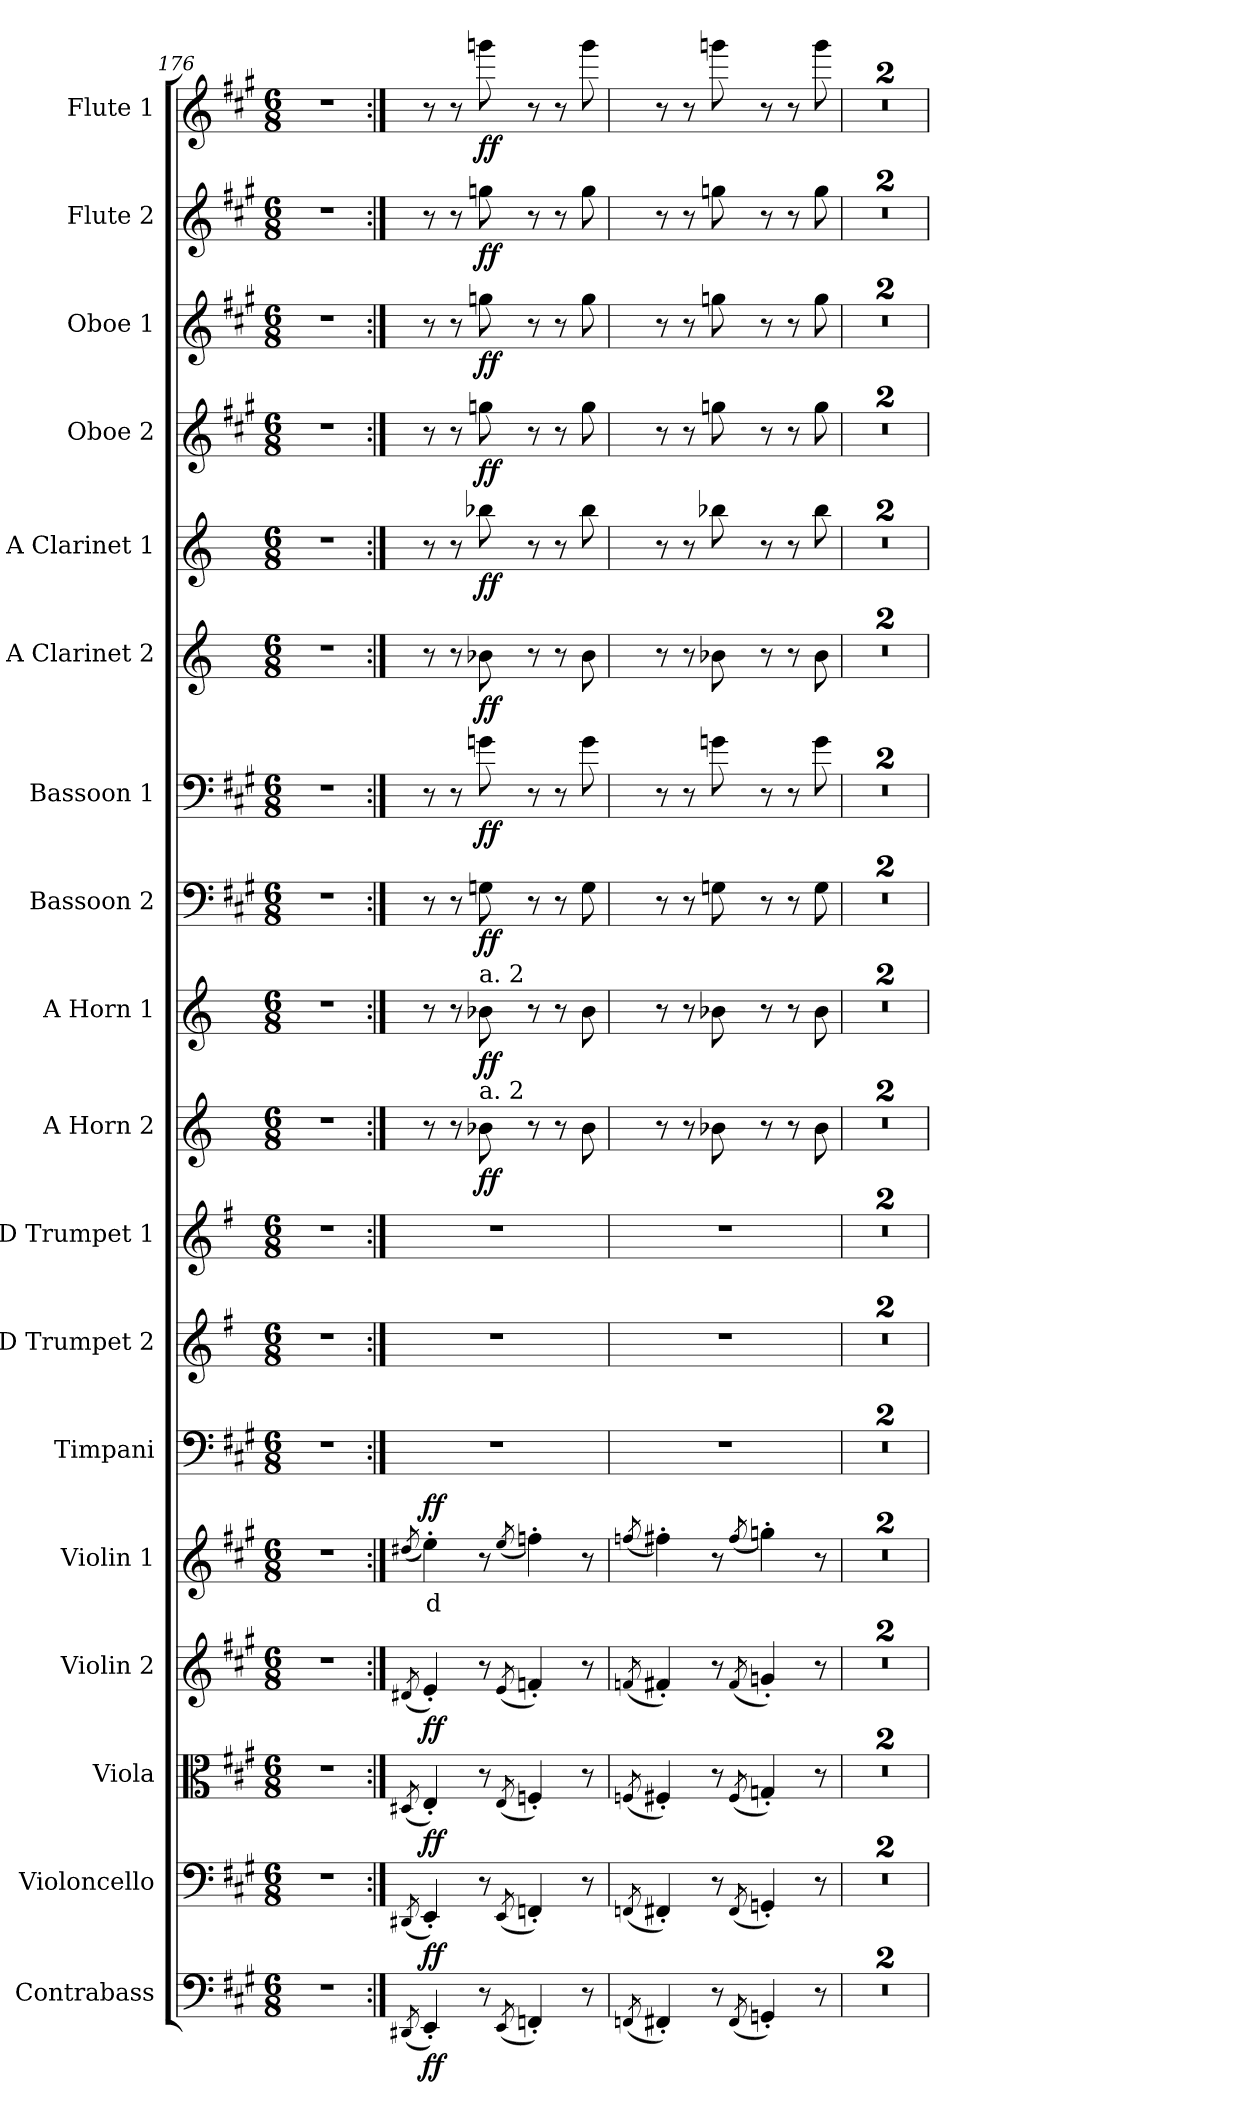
**kern	**dynam	**kern	**dynam	**kern	**dynam	**kern	**dynam	**kern	**text	**dynam	**kern	**kern	**kern	**kern	**dynam	**kern	**dynam	**kern	**dynam	**kern	**dynam	**kern	**dynam	**kern	**dynam	**kern	**dynam	**kern	**dynam	**kern	**dynam	**kern	**dynam
*part18	*part18	*part17	*part17	*part16	*part16	*part15	*part15	*part14	*part14	*part14	*part13	*part12	*part11	*part10	*part10	*part9	*part9	*part8	*part8	*part7	*part7	*part6	*part6	*part5	*part5	*part4	*part4	*part3	*part3	*part2	*part2	*part1	*part1
*staff18	*staff18	*staff17	*staff17	*staff16	*staff16	*staff15	*staff15	*staff14	*staff14	*staff14	*staff13	*staff12	*staff11	*staff10	*staff10	*staff9	*staff9	*staff8	*staff8	*staff7	*staff7	*staff6	*staff6	*staff5	*staff5	*staff4	*staff4	*staff3	*staff3	*staff2	*staff2	*staff1	*staff1
*I"Contrabass	*	*I"Violoncello	*	*I"Viola	*	*I"Violin 2	*	*I"Violin 1	*	*	*I"Timpani	*I"D Trumpet 2	*I"D Trumpet 1	*I"A Horn 2	*	*I"A Horn 1	*	*I"Bassoon 2	*	*I"Bassoon 1	*	*I"A Clarinet 2	*	*I"A Clarinet 1	*	*I"Oboe 2	*	*I"Oboe 1	*	*I"Flute 2	*	*I"Flute 1	*
*I'Cb	*	*I'Vc	*	*I'Vla	*	*I'Vln 2	*	*I'Vln 1	*	*	*I'Timp	*I'Tpt 2	*I'Tpt 1	*I'Hn 2	*	*I'Hn 1	*	*I'Bsn 2	*	*I'Bsn 1	*	*I'Cl 2	*	*I'Cl 1	*	*I'Ob 2	*	*I'Ob 1	*	*I'Fl 2	*	*I'Fl 1	*
*clefF4	*	*clefF4	*	*clefC3	*	*clefG2	*	*clefG2	*	*	*clefF4	*clefG2	*clefG2	*clefG2	*	*clefG2	*	*clefF4	*	*clefF4	*	*clefG2	*	*clefG2	*	*clefG2	*	*clefG2	*	*clefG2	*	*clefG2	*
*ITrd7c12	*	*	*	*	*	*	*	*	*	*	*	*ITrd-1c-2	*ITrd-1c-2	*ITrd2c3	*	*ITrd2c3	*	*	*	*	*	*ITrd2c3	*	*ITrd2c3	*	*	*	*	*	*	*	*	*
*k[f#c#g#]	*	*k[f#c#g#]	*	*k[f#c#g#]	*	*k[f#c#g#]	*	*k[f#c#g#]	*	*	*k[f#c#g#]	*k[f#c#g#]	*k[f#c#g#]	*k[f#c#g#]	*	*k[f#c#g#]	*	*k[f#c#g#]	*	*k[f#c#g#]	*	*k[f#c#g#]	*	*k[f#c#g#]	*	*k[f#c#g#]	*	*k[f#c#g#]	*	*k[f#c#g#]	*	*k[f#c#g#]	*
*M6/8	*	*M6/8	*	*M6/8	*	*M6/8	*	*M6/8	*	*	*M6/8	*M6/8	*M6/8	*M6/8	*	*M6/8	*	*M6/8	*	*M6/8	*	*M6/8	*	*M6/8	*	*M6/8	*	*M6/8	*	*M6/8	*	*M6/8	*
=176	=176	=176	=176	=176	=176	=176	=176	=176	=176	=176	=176	=176	=176	=176	=176	=176	=176	=176	=176	=176	=176	=176	=176	=176	=176	=176	=176	=176	=176	=176	=176	=176	=176
2.r	.	2.r	.	2.r	.	2.r	.	2.r	.	.	2.r	2.r	2.r	2.r	.	2.r	.	2.r	.	2.r	.	2.r	.	2.r	.	2.r	.	2.r	.	2.r	.	2.r	.
=177:|!	=177:|!	=177:|!	=177:|!	=177:|!	=177:|!	=177:|!	=177:|!	=177:|!	=177:|!	=177:|!	=177:|!	=177:|!	=177:|!	=177:|!	=177:|!	=177:|!	=177:|!	=177:|!	=177:|!	=177:|!	=177:|!	=177:|!	=177:|!	=177:|!	=177:|!	=177:|!	=177:|!	=177:|!	=177:|!	=177:|!	=177:|!	=177:|!	=177:|!
(8qDDD#X/	.	(8qDD#X/	.	(8qD#X/	.	(8qd#X/	.	(8qdd#X/	.	.	.	.	.	.	.	.	.	.	.	.	.	.	.	.	.	.	.	.	.	.	.	.	.
!	!LO:DY:b	!	!LO:DY:b	!	!LO:DY:b	!	!LO:DY:b	!	!LO:LY:b:color=#FF0000	!LO:DY:b	!	!	!	!	!	!	!	!	!	!	!	!	!	!	!	!	!	!	!	!	!	!	!
4EEE'/)	ff	4EE'/)	ff	4E'/)	ff	4e'/)	ff	4ee'\)	d	ff	2.r	2.r	2.r	8r	.	8r	.	8r	.	8r	.	8r	.	8r	.	8r	.	8r	.	8r	.	8r	.
.	.	.	.	.	.	.	.	.	.	.	.	.	.	8r	.	8r	.	8r	.	8r	.	8r	.	8r	.	8r	.	8r	.	8r	.	8r	.
!	!	!	!	!	!	!	!	!	!	!	!	!	!	!	!	!LO:TX:a:t=a. 2	!	!	!	!	!	!	!	!	!	!	!	!	!	!	!	!	!
!	!	!	!	!	!	!	!	!	!	!	!	!	!	!LO:TX:a:t=a. 2	!	!	!	!	!	!	!	!	!	!	!	!	!	!	!	!	!	!	!
!	!	!	!	!	!	!	!	!	!	!	!	!	!	!	!LO:DY:b	!	!LO:DY:b	!	!LO:DY:b	!	!LO:DY:b	!	!LO:DY:b	!	!LO:DY:b	!	!LO:DY:b	!	!LO:DY:b	!	!LO:DY:b	!	!LO:DY:b
8r	.	8r	.	8r	.	8r	.	8r	.	.	.	.	.	8gn\	ff	8gn\	ff	8Gn\	ff	8gn\	ff	8gn\	ff	8ggn\	ff	8ggn\	ff	8ggn\	ff	8ggn\	ff	8gggn\	ff
(8qEEE/	.	(8qEE/	.	(8qE/	.	(8qe/	.	(8qee/	.	.	.	.	.	.	.	.	.	.	.	.	.	.	.	.	.	.	.	.	.	.	.	.	.
4FFFn'/)	.	4FFn'/)	.	4Fn'/)	.	4fn'/)	.	4ffn'\)	.	.	.	.	.	8r	.	8r	.	8r	.	8r	.	8r	.	8r	.	8r	.	8r	.	8r	.	8r	.
.	.	.	.	.	.	.	.	.	.	.	.	.	.	8r	.	8r	.	8r	.	8r	.	8r	.	8r	.	8r	.	8r	.	8r	.	8r	.
8r	.	8r	.	8r	.	8r	.	8r	.	.	.	.	.	8g\	.	8g\	.	8G\	.	8g\	.	8g\	.	8gg\	.	8gg\	.	8gg\	.	8gg\	.	8ggg\	.
=178	=178	=178	=178	=178	=178	=178	=178	=178	=178	=178	=178	=178	=178	=178	=178	=178	=178	=178	=178	=178	=178	=178	=178	=178	=178	=178	=178	=178	=178	=178	=178	=178	=178
(8qFFFn/	.	(8qFFn/	.	(8qFn/	.	(8qfn/	.	(8qffn/	.	.	.	.	.	.	.	.	.	.	.	.	.	.	.	.	.	.	.	.	.	.	.	.	.
4FFF#X'/)	.	4FF#X'/)	.	4F#X'/)	.	4f#X'/)	.	4ff#X'\)	.	.	2.r	2.r	2.r	8r	.	8r	.	8r	.	8r	.	8r	.	8r	.	8r	.	8r	.	8r	.	8r	.
.	.	.	.	.	.	.	.	.	.	.	.	.	.	8r	.	8r	.	8r	.	8r	.	8r	.	8r	.	8r	.	8r	.	8r	.	8r	.
8r	.	8r	.	8r	.	8r	.	8r	.	.	.	.	.	8gn\	.	8gn\	.	8Gn\	.	8gn\	.	8gn\	.	8ggn\	.	8ggn\	.	8ggn\	.	8ggn\	.	8gggn\	.
(8qFFF#/	.	(8qFF#/	.	(8qF#/	.	(8qf#/	.	(8qff#/	.	.	.	.	.	.	.	.	.	.	.	.	.	.	.	.	.	.	.	.	.	.	.	.	.
4GGGn'/)	.	4GGn'/)	.	4Gn'/)	.	4gn'/)	.	4ggn'\)	.	.	.	.	.	8r	.	8r	.	8r	.	8r	.	8r	.	8r	.	8r	.	8r	.	8r	.	8r	.
.	.	.	.	.	.	.	.	.	.	.	.	.	.	8r	.	8r	.	8r	.	8r	.	8r	.	8r	.	8r	.	8r	.	8r	.	8r	.
8r	.	8r	.	8r	.	8r	.	8r	.	.	.	.	.	8g\	.	8g\	.	8G\	.	8g\	.	8g\	.	8gg\	.	8gg\	.	8gg\	.	8gg\	.	8ggg\	.
=179	=179	=179	=179	=179	=179	=179	=179	=179	=179	=179	=179	=179	=179	=179	=179	=179	=179	=179	=179	=179	=179	=179	=179	=179	=179	=179	=179	=179	=179	=179	=179	=179	=179
2.r	.	2.r	.	2.r	.	2.r	.	2.r	.	.	2.r	2.r	2.r	2.r	.	2.r	.	2.r	.	2.r	.	2.r	.	2.r	.	2.r	.	2.r	.	2.r	.	2.r	.
=180	=180	=180	=180	=180	=180	=180	=180	=180	=180	=180	=180	=180	=180	=180	=180	=180	=180	=180	=180	=180	=180	=180	=180	=180	=180	=180	=180	=180	=180	=180	=180	=180	=180
2.r	.	2.r	.	2.r	.	2.r	.	2.r	.	.	2.r	2.r	2.r	2.r	.	2.r	.	2.r	.	2.r	.	2.r	.	2.r	.	2.r	.	2.r	.	2.r	.	2.r	.
=	=	=	=	=	=	=	=	=	=	=	=	=	=	=	=	=	=	=	=	=	=	=	=	=	=	=	=	=	=	=	=	=	=
*-	*-	*-	*-	*-	*-	*-	*-	*-	*-	*-	*-	*-	*-	*-	*-	*-	*-	*-	*-	*-	*-	*-	*-	*-	*-	*-	*-	*-	*-	*-	*-	*-	*-
